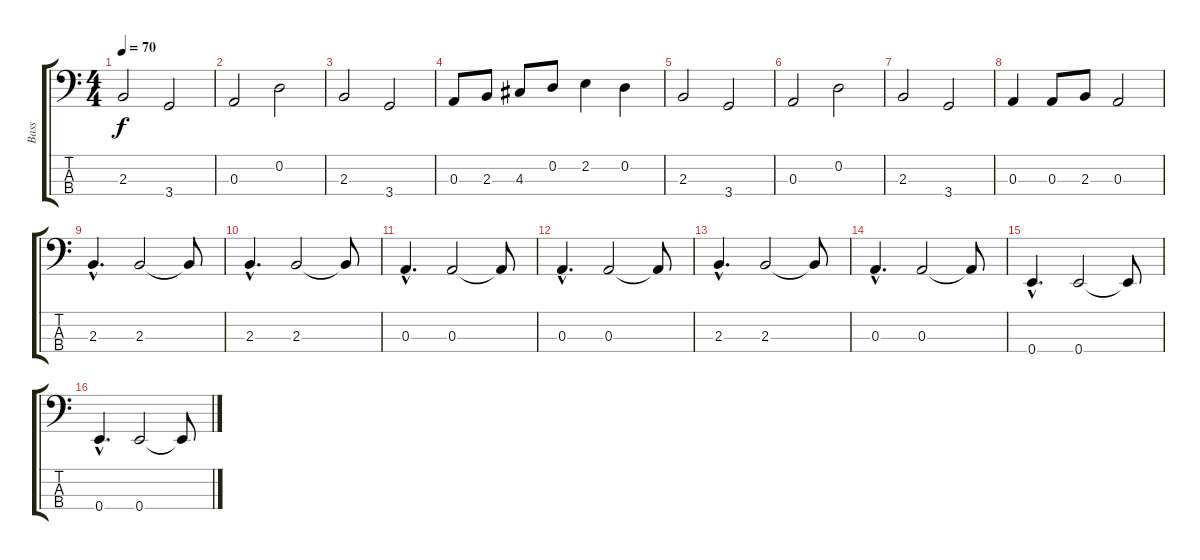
\track ("Bass" "Bass") {instrument electricbassfinger}
\staff {score tabs}
\tuning (G2 D2 A1 E1) {hide}
\ts (4 4)
\tempo 70
\clef f4
\ks c
2.3.2{dy f instrument electricbassfinger} 3.4.2 |
0.3.2 0.2.2 |
2.3.2 3.4.2 |
0.3.8 2.3.8 4.3.8 0.2.8 2.2.4 0.2.4 |
2.3.2 3.4.2 |
0.3.2 0.2.2 |
2.3.2 3.4.2 |
0.3.4 0.3.8 2.3.8 0.3.2 |
2.3{hac}.4{d} 2.3.2 2.3{t}.8 |
2.3{hac}.4{d} 2.3.2 2.3{t}.8 |
0.3{hac}.4{d} 0.3.2 0.3{t}.8 |
0.3{hac}.4{d} 0.3.2 0.3{t}.8 |
2.3{hac}.4{d} 2.3.2 2.3{t}.8 |
0.3{hac}.4{d} 0.3.2 0.3{t}.8 |
0.4{hac}.4{d} 0.4.2 0.4{t}.8 |
0.4{hac}.4{d} 0.4.2 0.4{t}.8
